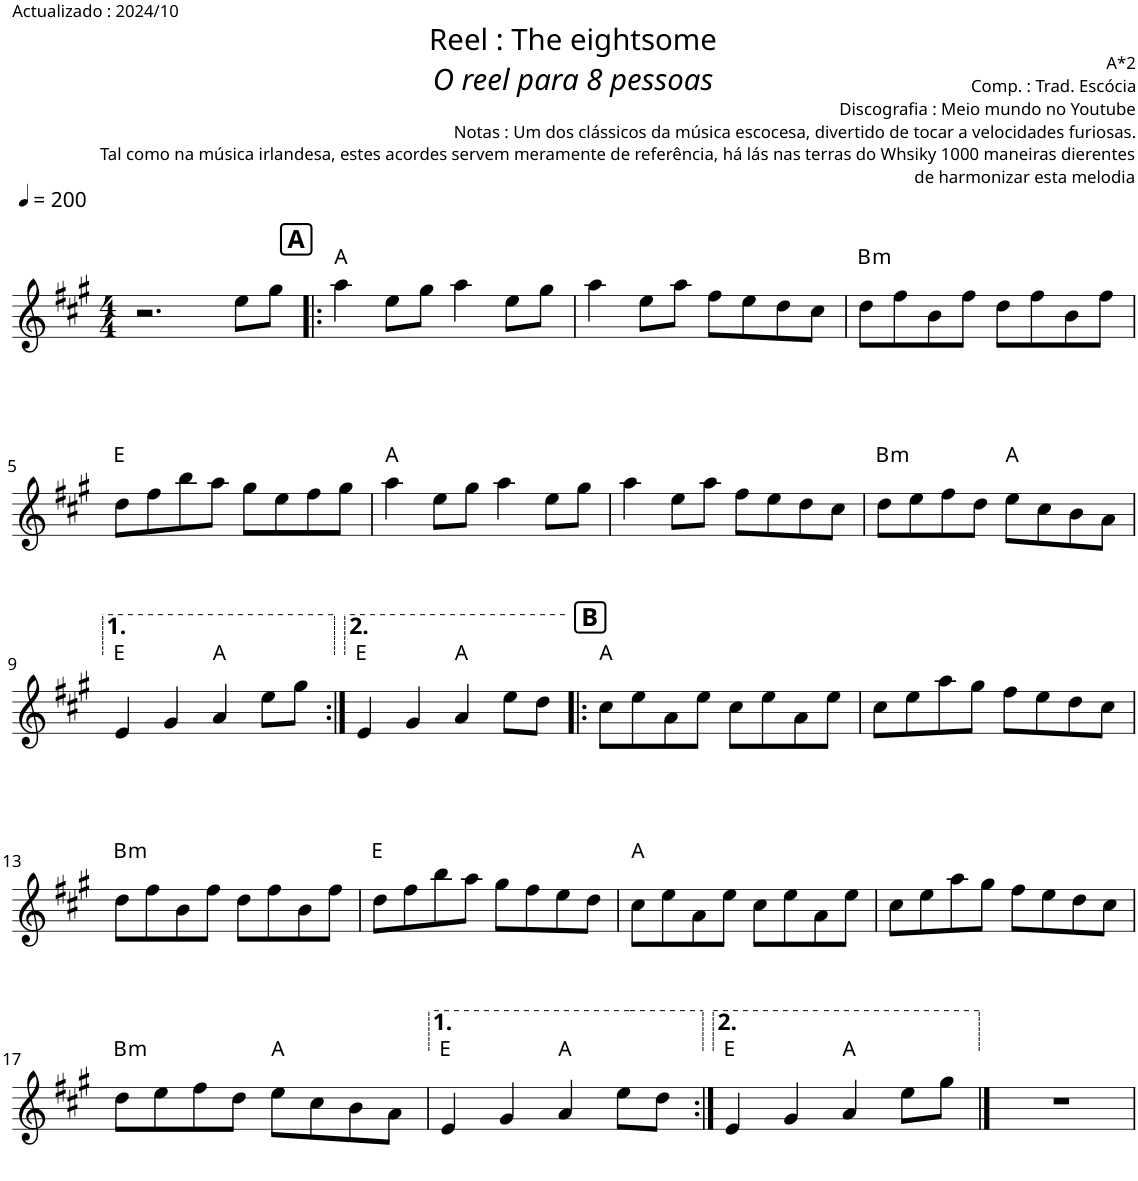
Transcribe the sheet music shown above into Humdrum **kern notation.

**kern	**harte
*part1	*part1
*staff1	*
*I"Piano	*
*I'Pno	*
*clefG2	*
*k[f#c#g#]	*
*A:	*
*M4/4	*
*MM200	*
=1	=1
2.r	.
8ee\L	.
8gg#\J	.
!!LO:REH:place=s1:a:B:cj:fs=12:t=A
=2!|:	=2!|:
4aa\	A:maj
8ee\L	.
8gg#\J	.
4aa\	.
8ee\L	.
8gg#\J	.
=3	=3
4aa\	.
8ee\L	.
8aa\J	.
8ff#\L	.
8ee\	.
8dd\	.
8cc#\J	.
=4	=4
!	!LO:H:kt=m
8dd\L	B:min
8ff#\	.
8b\	.
8ff#\J	.
8dd\L	.
8ff#\	.
8b\	.
8ff#\J	.
!!LO:LB:g=z
=5	=5
8dd\L	E:maj
8ff#\	.
8bb\	.
8aa\J	.
8gg#\L	.
8ee\	.
8ff#\	.
8gg#\J	.
=6	=6
4aa\	A:maj
8ee\L	.
8gg#\J	.
4aa\	.
8ee\L	.
8gg#\J	.
=7	=7
4aa\	.
8ee\L	.
8aa\J	.
8ff#\L	.
8ee\	.
8dd\	.
8cc#\J	.
=8	=8
!	!LO:H:kt=m
8dd\L	B:min
8ee\	.
8ff#\	.
8dd\J	.
8ee\L	A:maj
8cc#\	.
8b\	.
8a\J	.
!!LO:LB:g=z
=9	=9
4e/	E:maj
4g#/	.
4a/	A:maj
8ee\L	.
8gg#\J	.
=10:|!	=10:|!
4e/	E:maj
4g#/	.
4a/	A:maj
8ee\L	.
8dd\J	.
!!LO:REH:place=s1:a:B:cj:fs=12:t=B
=11!|:	=11!|:
8cc#\L	A:maj
8ee\	.
8a\	.
8ee\J	.
8cc#\L	.
8ee\	.
8a\	.
8ee\J	.
=12	=12
8cc#\L	.
8ee\	.
8aa\	.
8gg#\J	.
8ff#\L	.
8ee\	.
8dd\	.
8cc#\J	.
!!LO:LB:g=z
=13	=13
!	!LO:H:kt=m
8dd\L	B:min
8ff#\	.
8b\	.
8ff#\J	.
8dd\L	.
8ff#\	.
8b\	.
8ff#\J	.
=14	=14
8dd\L	E:maj
8ff#\	.
8bb\	.
8aa\J	.
8gg#\L	.
8ff#\	.
8ee\	.
8dd\J	.
=15	=15
8cc#\L	A:maj
8ee\	.
8a\	.
8ee\J	.
8cc#\L	.
8ee\	.
8a\	.
8ee\J	.
=16	=16
8cc#\L	.
8ee\	.
8aa\	.
8gg#\J	.
8ff#\L	.
8ee\	.
8dd\	.
8cc#\J	.
!!LO:LB:g=z
=17	=17
!	!LO:H:kt=m
8dd\L	B:min
8ee\	.
8ff#\	.
8dd\J	.
8ee\L	A:maj
8cc#\	.
8b\	.
8a\J	.
=18	=18
4e/	E:maj
4g#/	.
4a/	A:maj
8ee\L	.
8dd\J	.
=19:|!	=19:|!
4e/	E:maj
4g#/	.
4a/	A:maj
8ee\L	.
8gg#\J	.
==20	==20
1r	.
=	=
*-	*-
